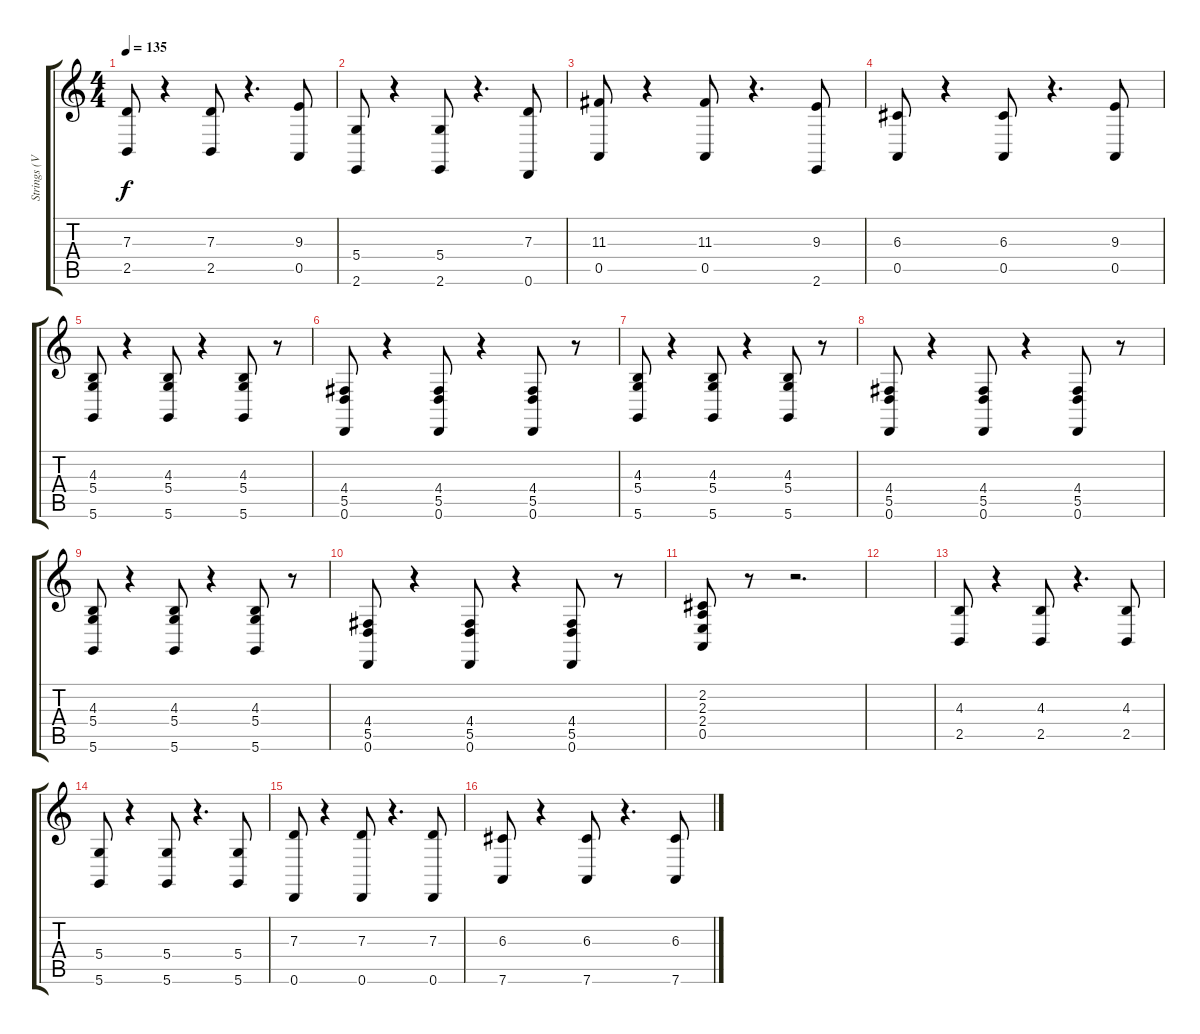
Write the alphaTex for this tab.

\track ("Strings (Violin + Cello) I" "Strings (V") {instrument stringensemble1}
\staff {score tabs}
\tuning (E4 B3 G3 D3 A2 D2) {hide}
\ts (4 4)
\tempo 135
\clef g2
\ks c
(7.3 2.5).8{dy f} r.4 (7.3 2.5).8 r.4{d} (9.3 0.5).8 |
(5.4 2.6).8 r.4 (5.4 2.6).8 r.4{d} (7.3 0.6).8 |
(11.3 0.5).8 r.4 (11.3 0.5).8 r.4{d} (9.3 2.6).8 |
(6.3 0.5).8 r.4 (6.3 0.5).8 r.4{d} (9.3 0.5).8 |
(4.3 5.4 5.6).8 r.4 (4.3 5.4 5.6).8 r.4 (4.3 5.4 5.6).8 r.8 |
(4.4 5.5 0.6).8 r.4 (4.4 5.5 0.6).8 r.4 (4.4 5.5 0.6).8 r.8 |
(4.3 5.4 5.6).8 r.4 (4.3 5.4 5.6).8 r.4 (4.3 5.4 5.6).8 r.8 |
(4.4 5.5 0.6).8 r.4 (4.4 5.5 0.6).8 r.4 (4.4 5.5 0.6).8 r.8 |
(4.3 5.4 5.6).8 r.4 (4.3 5.4 5.6).8 r.4 (4.3 5.4 5.6).8 r.8 |
(4.4 5.5 0.6).8 r.4 (4.4 5.5 0.6).8 r.4 (4.4 5.5 0.6).8 r.8 |
(2.2 2.3 2.4 0.5).8 r.8 r.2{d} |
|
(4.3 2.5).8 r.4 (4.3 2.5).8 r.4{d} (4.3 2.5).8 |
(5.4 5.6).8 r.4 (5.4 5.6).8 r.4{d} (5.4 5.6).8 |
(7.3 0.6).8 r.4 (7.3 0.6).8 r.4{d} (7.3 0.6).8 |
(6.3 7.6).8 r.4 (6.3 7.6).8 r.4{d} (6.3 7.6).8
